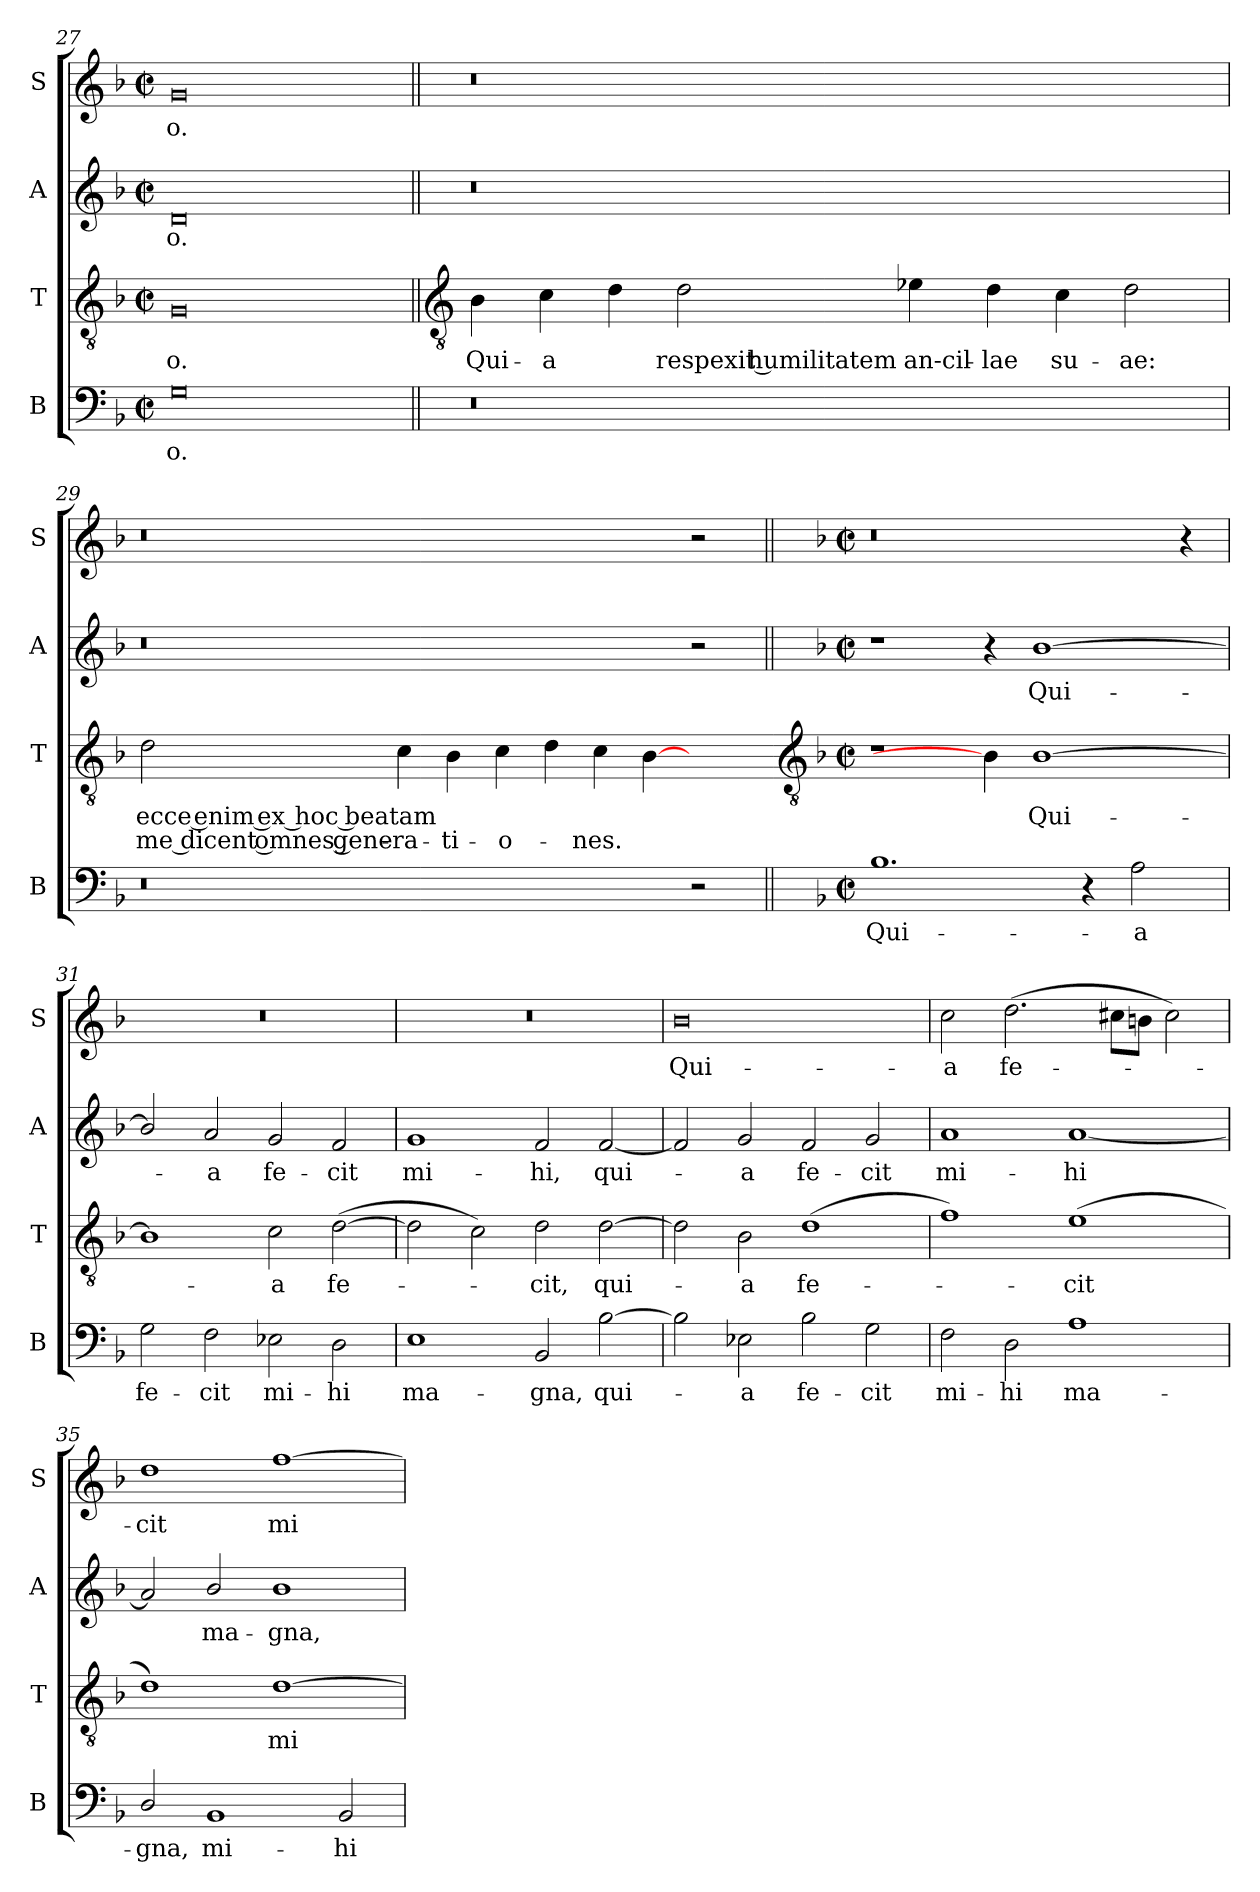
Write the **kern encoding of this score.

**kern	**text	**kern	**text	**text	**kern	**text	**kern	**text
*part4	*part4	*part3	*part3	*part3	*part2	*part2	*part1	*part1
*staff4	*staff4	*staff3	*staff3	*staff3	*staff2	*staff2	*staff1	*staff1
*I"B	*	*I"T	*	*	*I"A	*	*I"S	*
*I'B	*	*I'T	*	*	*I'A	*	*I'S	*
*clefF4	*	*clefGv2	*	*	*clefG2	*	*clefG2	*
*k[b-]	*	*k[b-]	*	*	*k[b-]	*	*k[b-]	*
*F:	*	*F:	*	*	*F:	*	*F:	*
*M4/2	*	*M4/2	*	*	*M4/2	*	*M4/2	*
*met(c|)	*	*met(c|)	*	*	*met(c|)	*	*met(c|)	*
=27	=27	=27	=27	=27	=27	=27	=27	=27
!	!LO:LY:b	!	!LO:LY:b	!	!	!LO:LY:b	!	!LO:LY:b
0G	-o.	0G	o.	.	0d	-o.	0g	o.
!!LO:LB:g=z
=28||	=28||	=28||	=28||	=28||	=28||	=28||	=28||	=28||
*	*	*clefGv2	*	*	*	*	*	*
!	!	!	!LO:LY:b	!	!	!	!	!
0r	.	4B-	Qui-	.	0r	.	0r	.
!	!	!	!LO:LY:b	!	!	!	!	!
.	.	4c	-a	.	.	.	.	.
.	.	4d	.	.	.	.	.	.
!	!	!	!LO:LY:b	!	!	!	!	!
.	.	2d	respexit humilitatem	.	.	.	.	.
!	!	!	!LO:LY:b	!	!	!	!	!
.	.	4e-X	an-cil-	.	.	.	.	.
!	!	!	!LO:LY:b	!	!	!	!	!
.	.	4d	-lae	.	.	.	.	.
!	!	!	!LO:LY:b	!	!	!	!	!
.	.	4c	su-	.	.	.	.	.
!	!	!	!LO:LY:b	!	!	!	!	!
2ryy	.	2d	-ae:	.	2ryy	.	2ryy	.
=29	=29	=29	=29	=29	=29	=29	=29	=29
!	!	!	!LO:LY:b	!LO:LY:b	!	!	!	!
0r	.	2d	ecce enim ex hoc beatam	me dicent omnes gene-	0r	.	0r	.
!	!	!	!	!LO:LY:b	!	!	!	!
.	.	4c	.	-ra-	.	.	.	.
!	!	!	!	!LO:LY:b	!	!	!	!
.	.	4B-	.	-ti-	.	.	.	.
!	!	!	!	!LO:LY:b	!	!	!	!
.	.	4c	.	-o-	.	.	.	.
.	.	4d	.	.	.	.	.	.
!	!	!	!	!LO:LY:b	!	!	!	!
.	.	4c	.	nes.	.	.	.	.
.	.	[4B-	.	.	.	.	.	.
2r	.	2ryy	.	.	2r	.	2r	.
!!LO:LB:g=z
=30||	=30||	=30-	=30||	=30||	=30||	=30||	=30||	=30||
*	*	*clefGv2	*	*	*	*	*	*
*k[b-]	*	*	*	*	*k[b-]	*	*k[b-]	*
*F:	*	*	*	*	*F:	*	*F:	*
*M4/2	*	*M4/2	*	*	*M4/2	*	*M4/2	*
*met(c|)	*	*met(c|)	*	*	*met(c|)	*	*met(c|)	*
!	!LO:LY:b	!	!	!	!	!	!	!
1.B-	Qui-	1r	.	.	1r	.	0r	.
.	.	4B-]	.	.	4r	.	.	.
!	!	!	!LO:LY:b	!	!	!LO:LY:b	!	!
.	.	[1B-	Qui-	.	[1b-	Qui-	.	.
4r	.	.	.	.	.	.	.	.
!	!LO:LY:b	!	!	!	!	!	!	!
2A	-a	.	.	.	.	.	.	.
.	.	.	.	.	.	.	4r	.
=31	=31	=31	=31	=31	=31	=31	=31	=31
!	!LO:LY:b	!	!	!	!	!	!	!
2G	fe-	1B-]	.	.	2b-/]	.	0r	.
!	!LO:LY:b	!	!	!	!	!LO:LY:b	!	!
2F	-cit	.	.	.	2a	a	.	.
!	!LO:LY:b	!	!LO:LY:b	!	!	!LO:LY:b	!	!
2E-X	mi-	2c	a	.	2g	fe-	.	.
!	!LO:LY:b	!	!LO:LY:b	!	!	!LO:LY:b	!	!
2D	-hi	(>[2d	fe-	.	2f	-cit	.	.
=32	=32	=32	=32	=32	=32	=32	=32	=32
!	!LO:LY:b	!	!	!	!	!LO:LY:b	!	!
1E	ma-	2d]	.	.	1g	mi-	0r	.
.	.	2c)	.	.	.	.	.	.
!	!LO:LY:b	!	!LO:LY:b	!	!	!LO:LY:b	!	!
2BB-	-gna,	2d	cit,	.	2f	-hi,	.	.
!	!LO:LY:b	!	!LO:LY:b	!	!	!LO:LY:b	!	!
[2B-	qui-	[2d	qui-	.	[2f	qui-	.	.
=33	=33	=33	=33	=33	=33	=33	=33	=33
!	!	!	!	!	!	!	!	!LO:LY:b
2B-]	.	2d]	.	.	2f]	.	0b-	Qui-
!	!LO:LY:b	!	!LO:LY:b	!	!	!LO:LY:b	!	!
2E-X	a	2B-	a	.	2g	a	.	.
!	!LO:LY:b	!	!LO:LY:b	!	!	!LO:LY:b	!	!
2B-	fe-	(>1d	fe-	.	2f	fe-	.	.
!	!LO:LY:b	!	!	!	!	!LO:LY:b	!	!
2G	-cit	.	.	.	2g	-cit	.	.
=34	=34	=34	=34	=34	=34	=34	=34	=34
!	!LO:LY:b	!	!	!	!	!LO:LY:b	!	!LO:LY:b
2F	mi-	1f)	.	.	1a	mi-	2cc	-a
!	!LO:LY:b	!	!	!	!	!	!	!LO:LY:b
2D	-hi	.	.	.	.	.	(>2.dd	fe-
!	!LO:LY:b	!	!LO:LY:b	!	!	!LO:LY:b	!	!
1A	ma-	(>1e	cit	.	[1a	-hi	.	.
.	.	.	.	.	.	.	8cc#XL	.
.	.	.	.	.	.	.	8bnJ	.
.	.	.	.	.	.	.	2cc#)	.
=35	=35	=35	=35	=35	=35	=35	=35	=35
!	!LO:LY:b	!	!	!	!	!	!	!LO:LY:b
2D/	-gna,	1d)	.	.	2a]	.	1dd	cit
!	!LO:LY:b	!	!	!	!	!LO:LY:b	!	!
1BB-	mi-	.	.	.	2b-/	ma-	.	.
!	!	!	!LO:LY:b	!	!	!LO:LY:b	!	!LO:LY:b
.	.	[1d	mi-	.	1b-	-gna,	[1ff	mi-
!	!LO:LY:b	!	!	!	!	!	!	!
2BB-	-hi	.	.	.	.	.	.	.
=	=	=	=	=	=	=	=	=
*-	*-	*-	*-	*-	*-	*-	*-	*-
